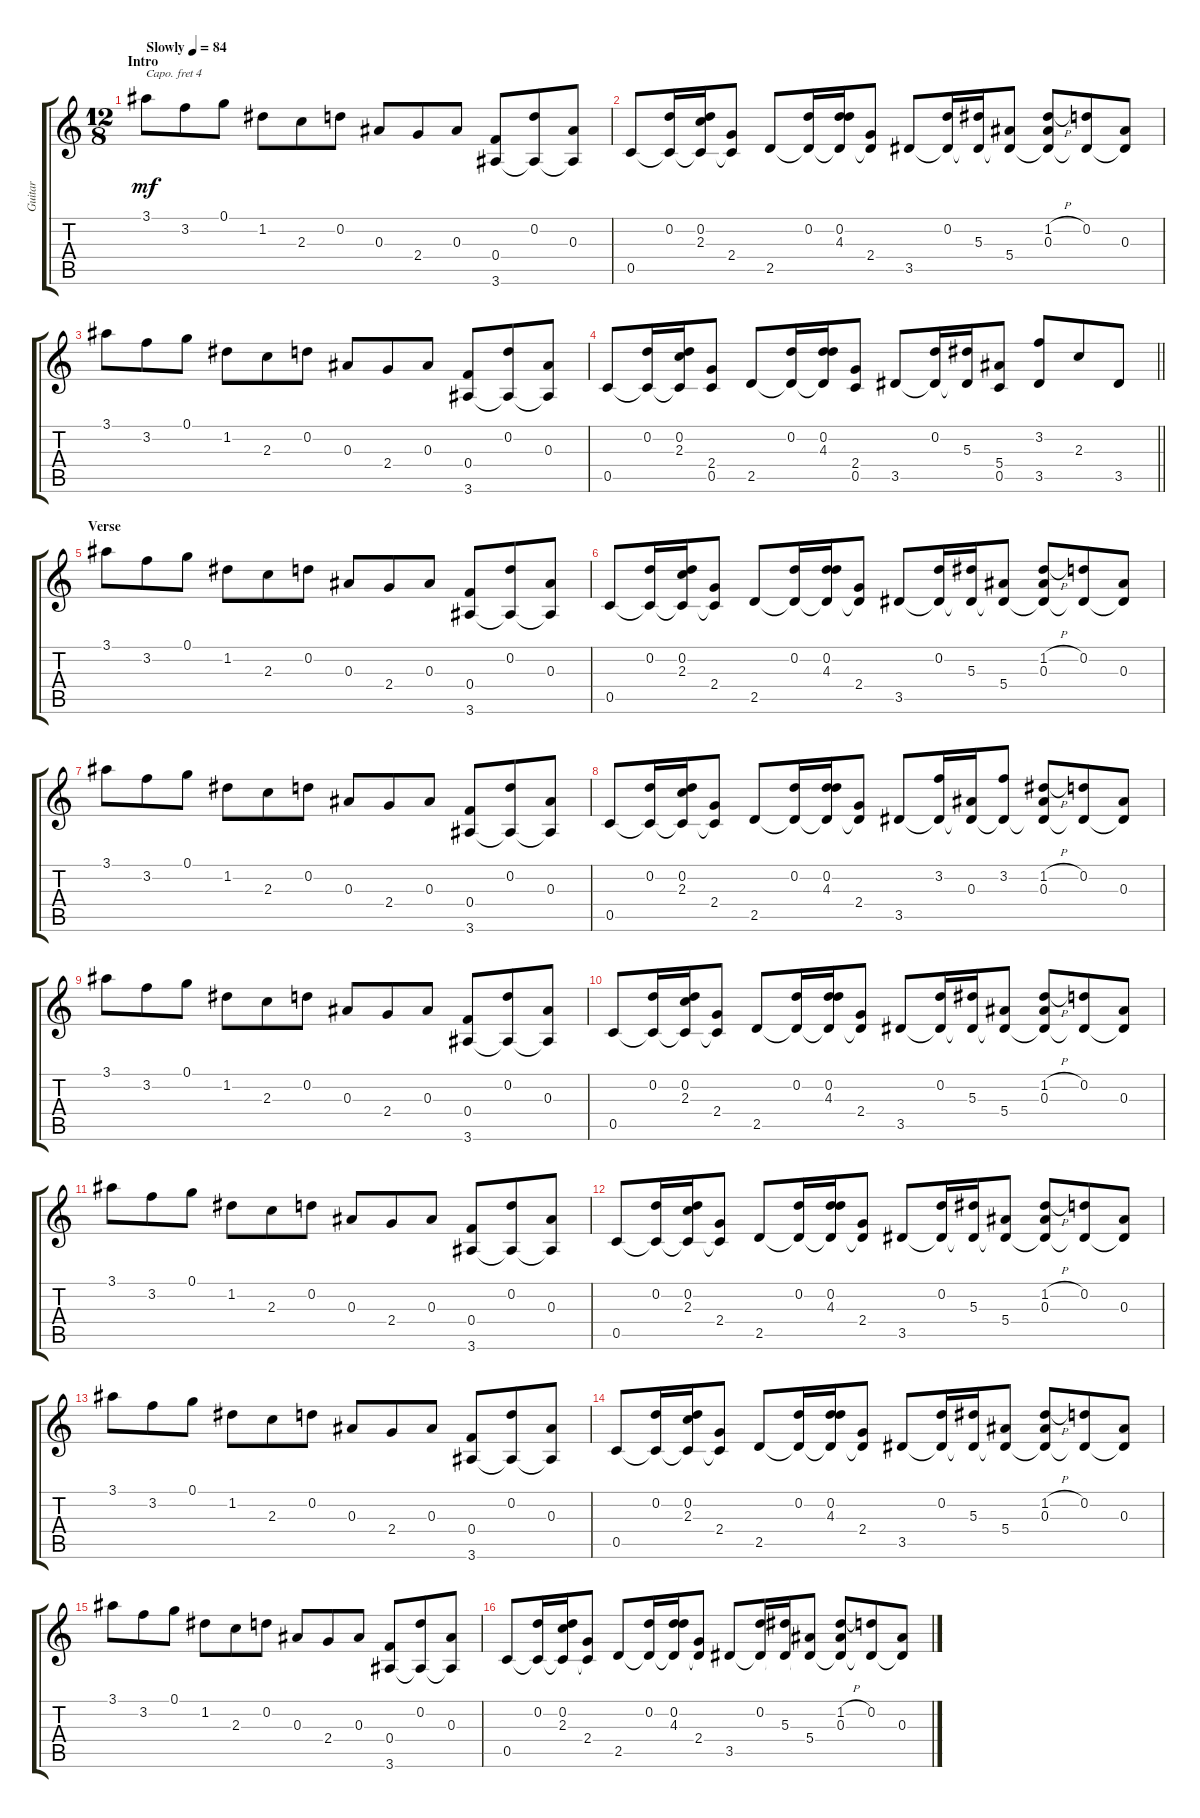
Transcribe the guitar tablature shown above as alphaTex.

\track ("Guitar" "Guitar") {instrument acousticguitarsteel}
\staff {score tabs}
\capo 4
\tuning (Eb4 Bb3 Gb3 Db3 Ab2 Eb2) {hide}
\ts (12 8)
\section ("" "Intro")
\tempo (84 "Slowly")
\clef g2
\ks c
3.1.8{dy mf instrument acousticguitarsteel} 3.2.8 0.1.8 1.2.8 2.3.8 0.2.8 0.3.8 2.4.8 0.3.8 (0.4 3.6).8 (0.2 3.6{t}).8 (0.3 3.6{t}).8 |
0.5.8 (0.2 0.5{t}).16 (0.2 2.3 0.5{t}).16 (2.4 0.5{t}).8 2.5.8 (0.2 2.5{t}).16 (0.2 4.3 2.5{t}).16 (2.4 2.5{t}).8 3.5.8 (0.2 3.5{t}).16 (5.3 3.5{t}).16 (5.4 3.5{t}).8 (1.2{h} 0.3 3.5{t}).8 (0.2 3.5{t}).8 (0.3 3.5{t}).8 |
3.1.8 3.2.8 0.1.8 1.2.8 2.3.8 0.2.8 0.3.8 2.4.8 0.3.8 (0.4 3.6).8 (0.2 3.6{t}).8 (0.3 3.6{t}).8 |
\barLineRight lightlight
0.5.8 (0.2 0.5{t}).16 (0.2 2.3 0.5{t}).16 (2.4 0.5).8 2.5.8 (0.2 2.5{t}).16 (0.2 4.3 2.5{t}).16 (2.4 0.5).8 3.5.8 (0.2 3.5{t}).16 (5.3 3.5{t}).16 (5.4 0.5).8 (3.2 3.5).8 2.3.8 3.5.8 |
\section ("" "Verse")
3.1.8 3.2.8 0.1.8 1.2.8 2.3.8 0.2.8 0.3.8 2.4.8 0.3.8 (0.4 3.6).8 (0.2 3.6{t}).8 (0.3 3.6{t}).8 |
0.5.8 (0.2 0.5{t}).16 (0.2 2.3 0.5{t}).16 (2.4 0.5{t}).8 2.5.8 (0.2 2.5{t}).16 (0.2 4.3 2.5{t}).16 (2.4 2.5{t}).8 3.5.8 (0.2 3.5{t}).16 (5.3 3.5{t}).16 (5.4 3.5{t}).8 (1.2{h} 0.3 3.5{t}).8 (0.2 3.5{t}).8 (0.3 3.5{t}).8 |
3.1.8 3.2.8 0.1.8 1.2.8 2.3.8 0.2.8 0.3.8 2.4.8 0.3.8 (0.4 3.6).8 (0.2 3.6{t}).8 (0.3 3.6{t}).8 |
0.5.8 (0.2 0.5{t}).16 (0.2 2.3 0.5{t}).16 (2.4 0.5{t}).8 2.5.8 (0.2 2.5{t}).16 (0.2 4.3 2.5{t}).16 (2.4 2.5{t}).8 3.5.8 (3.2 3.5{t}).16 (0.3 3.5{t}).16 (3.2 3.5{t}).8 (1.2{h} 0.3 3.5{t}).8 (0.2 3.5{t}).8 (0.3 3.5{t}).8 |
3.1.8 3.2.8 0.1.8 1.2.8 2.3.8 0.2.8 0.3.8 2.4.8 0.3.8 (0.4 3.6).8 (0.2 3.6{t}).8 (0.3 3.6{t}).8 |
0.5.8 (0.2 0.5{t}).16 (0.2 2.3 0.5{t}).16 (2.4 0.5{t}).8 2.5.8 (0.2 2.5{t}).16 (0.2 4.3 2.5{t}).16 (2.4 2.5{t}).8 3.5.8 (0.2 3.5{t}).16 (5.3 3.5{t}).16 (5.4 3.5{t}).8 (1.2{h} 0.3 3.5{t}).8 (0.2 3.5{t}).8 (0.3 3.5{t}).8 |
3.1.8 3.2.8 0.1.8 1.2.8 2.3.8 0.2.8 0.3.8 2.4.8 0.3.8 (0.4 3.6).8 (0.2 3.6{t}).8 (0.3 3.6{t}).8 |
0.5.8 (0.2 0.5{t}).16 (0.2 2.3 0.5{t}).16 (2.4 0.5{t}).8 2.5.8 (0.2 2.5{t}).16 (0.2 4.3 2.5{t}).16 (2.4 2.5{t}).8 3.5.8 (0.2 3.5{t}).16 (5.3 3.5{t}).16 (5.4 3.5{t}).8 (1.2{h} 0.3 3.5{t}).8 (0.2 3.5{t}).8 (0.3 3.5{t}).8 |
3.1.8 3.2.8 0.1.8 1.2.8 2.3.8 0.2.8 0.3.8 2.4.8 0.3.8 (0.4 3.6).8 (0.2 3.6{t}).8 (0.3 3.6{t}).8 |
0.5.8 (0.2 0.5{t}).16 (0.2 2.3 0.5{t}).16 (2.4 0.5{t}).8 2.5.8 (0.2 2.5{t}).16 (0.2 4.3 2.5{t}).16 (2.4 2.5{t}).8 3.5.8 (0.2 3.5{t}).16 (5.3 3.5{t}).16 (5.4 3.5{t}).8 (1.2{h} 0.3 3.5{t}).8 (0.2 3.5{t}).8 (0.3 3.5{t}).8 |
3.1.8 3.2.8 0.1.8 1.2.8 2.3.8 0.2.8 0.3.8 2.4.8 0.3.8 (0.4 3.6).8 (0.2 3.6{t}).8 (0.3 3.6{t}).8 |
0.5.8 (0.2 0.5{t}).16 (0.2 2.3 0.5{t}).16 (2.4 0.5{t}).8 2.5.8 (0.2 2.5{t}).16 (0.2 4.3 2.5{t}).16 (2.4 2.5{t}).8 3.5.8 (0.2 3.5{t}).16 (5.3 3.5{t}).16 (5.4 3.5{t}).8 (1.2{h} 0.3 3.5{t}).8 (0.2 3.5{t}).8 (0.3 3.5{t}).8
